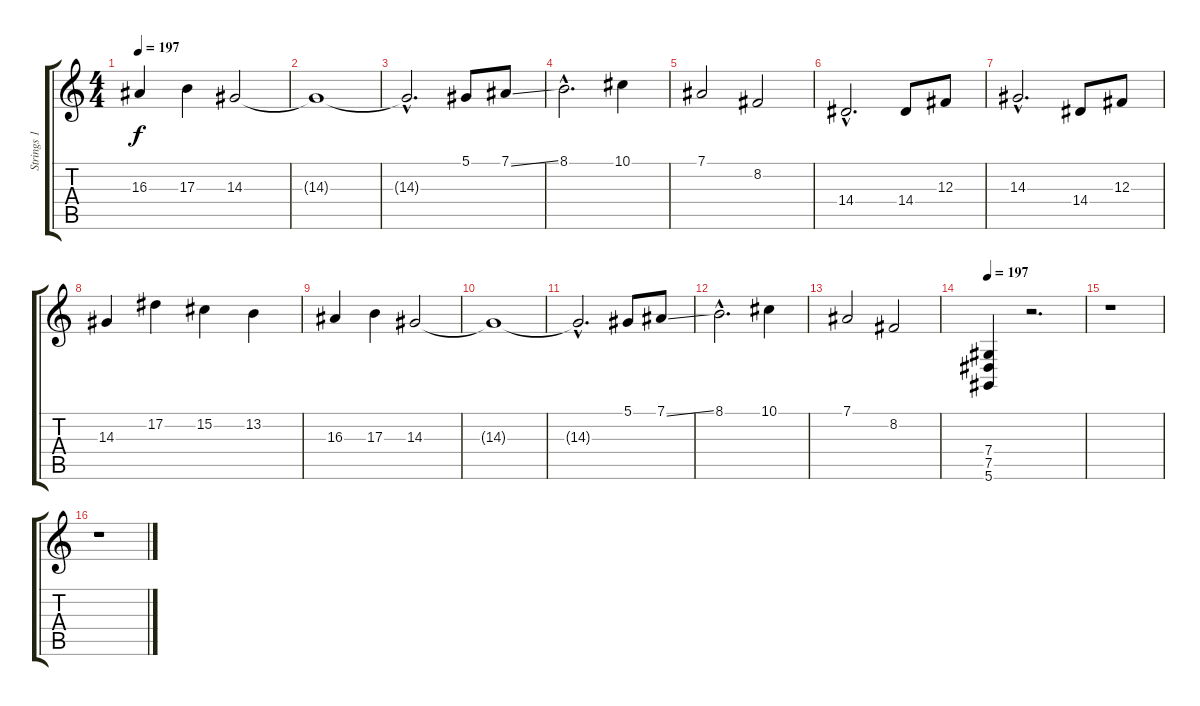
\track ("Strings 1" "Strings 1") {instrument stringensemble1}
\staff {score tabs}
\tuning (Eb4 Bb3 Gb3 Db3 Ab2 Eb2) {hide}
\ts (4 4)
\tempo 197
\clef g2
\ks c
16.3.4{dy f} 17.3.4 14.3.2 |
14.3{t}.1 |
14.3{hac t}.2{d} 5.1.8 7.1{ss}.8 |
8.1{hac}.2{d} 10.1.4 |
7.1.2 8.2.2 |
14.4{hac}.2{d} 14.4.8 12.3.8 |
14.3{hac}.2{d} 14.4.8 12.3.8 |
14.3.4 17.2.4 15.2.4 13.2.4 |
16.3.4 17.3.4 14.3.2 |
14.3{t}.1 |
14.3{hac t}.2{d} 5.1.8 7.1{ss}.8 |
8.1{hac}.2{d} 10.1.4 |
7.1.2 8.2.2 |
\tempo 197
(7.4 7.5 5.6).4{volume 13 balance 2 instrument stringensemble1} r.2{d} |
r.1 |
r.1
